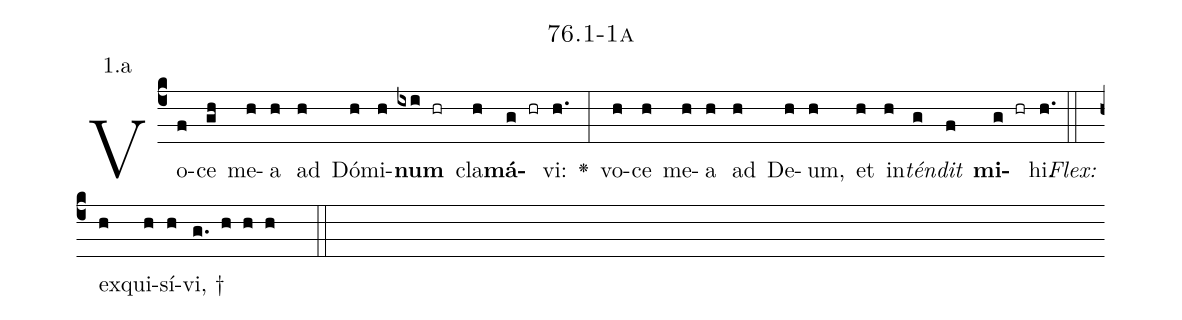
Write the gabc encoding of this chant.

name: 76.1-1a;
annotation: 1.a;
%%
(c4)Vo(f)ce(gh) me(h)a(h) ad(h) Dó(h)mi(h)<b>num</b>(ixi hr) cla(h)<b>má</b>(g hr)vi:(h.) <v>\greheightstar</v>(:) vo(h)ce(h) me(h)a(h) ad(h) De(h)um,(h) et(h) in(h)<i>tén</i>(g)<i>dit</i>(f) <b>mi</b>(g hr)hi.(h.) (::)
<i>Flex:</i>()  ex(h)qui(h)sí(h)vi, †(g. h h h  ::)

%E(h) u(h) o(g) u(f) a(g) e.(h.) (::)
